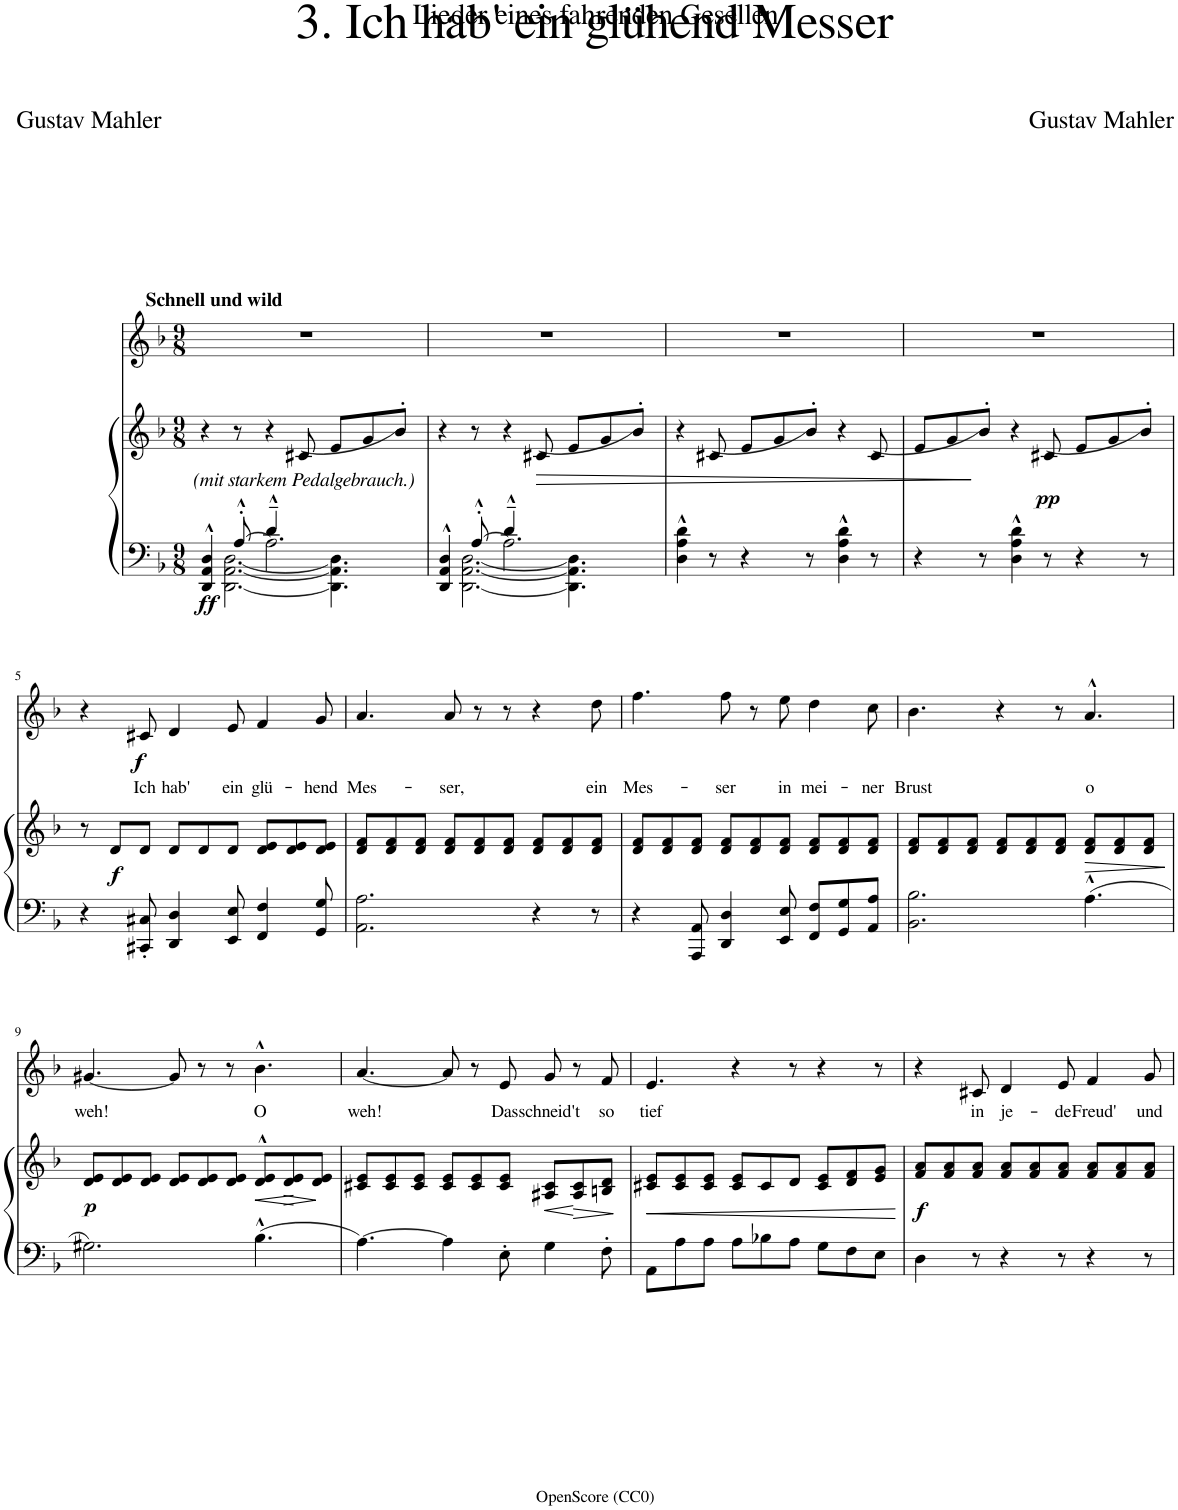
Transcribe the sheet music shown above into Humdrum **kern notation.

**kern	**kern	**dynam	**kern	**text	**dynam
*part2	*part2	*part2	*part1	*part1	*part1
*staff3	*staff2	*staff2/3	*staff1	*staff1	*staff1
*I"Piano	*	*	*I"Voice	*	*
*I'Pno	*	*	*	*	*
*clefF4	*clefG2	*	*clefG2	*	*
*k[b-]	*k[b-]	*	*k[b-]	*	*
*M9/8	*M9/8	*	*M9/8	*	*
=1	=1	=1	=1	=1	=1
*^	*	*	*	*	*
*	*^	*	*	*	*	*
!	!	!	!	!	!LO:TX:a:B:t=Schnell und wild	!	!
!	!	!	!LO:TX:b:i:t=(mit starkem Pedalgebrauch.)	!	!	!	!
!	!	!	!	!LO:DY:b=2	!	!	!
4DD/^^ 4AA/^^ 4D/^^	[2.DD\ [2.AA\ [2.D\	4.ryy	4r	ff	8%9r	.	.
[8A'>^^/	.	.	8r	.	.	.	.
4d~>^^/	.	2.A\]	4r	.	.	.	.
2ryy	.	.	(8c#X/	.	.	.	.
.	4.DD\] 4.AA\] 4.D\]	.	8e/L	.	.	.	.
.	.	.	8g/	.	.	.	.
.	.	.	8b-'>/J)	.	.	.	.
=2	=2	=2	=2	=2	=2	=2	=2
4DD/^^ 4AA/^^ 4D/^^	[2.DD\ [2.AA\ [2.D\	4.ryy	4r	.	8%9r	.	.
[8A'^^/	.	.	8r	.	.	.	.
4d~^^/	.	2.A\]	4r	.	.	.	.
!	!	!	!	!LO:HP:b	!	!	!
2ryy	.	.	(8c#X/	>	.	.	.
.	4.DD\] 4.AA\] 4.D\]	.	8e/L	.	.	.	.
.	.	.	8g/	.	.	.	.
.	.	.	8b-'>/J)	.	.	.	.
*v	*v	*v	*	*	*	*	*
=3	=3	=3	=3	=3	=3
4D\^^ 4A\^^ 4d\^^	4r	.	8%9r	.	.
8r	(8c#X/	.	.	.	.
4r	8e/L	.	.	.	.
.	8g/	.	.	.	.
8r	8b-'>/J)	.	.	.	.
4D\^^ 4A\^^ 4d\^^	4r	.	.	.	.
8r	(8c#/	.	.	.	.
=4	=4	=4	=4	=4	=4
4r	8e/L	.	8%9r	.	.
.	8g/	.	.	.	.
8r	8b-'>/J)	]	.	.	.
4D\^^ 4A\^^ 4d\^^	4r	.	.	.	.
!	!	!LO:DY:b	!	!	!
8r	(8c#X/	pp	.	.	.
4r	8e/L	.	.	.	.
.	8g/	.	.	.	.
8r	8b-'>/J)	.	.	.	.
!!LO:LB:g=z
=5	=5	=5	=5	=5	=5
4r	8r	.	4r	.	.
!	!	!LO:DY:b	!	!	!
.	8d/L	f	.	.	.
!	!	!	!	!LO:LY:b	!LO:DY:b
8CC#X/' 8C#X/'	8d/J	.	8c#X/	Ich	f
!	!	!	!	!LO:LY:b	!
4DD/ 4D/	8d/L	.	4d/	hab'	.
.	8d/	.	.	.	.
!	!	!	!	!LO:LY:b	!
8EE/ 8E/	8d/J	.	8e/	ein	.
!	!	!	!	!LO:LY:b	!
4FF/ 4F/	8d/ 8e/L	.	4f/	glü-	.
.	8d/ 8e/	.	.	.	.
!	!	!	!	!LO:LY:b	!
8GG/ 8G/	8d/ 8e/J	.	8g/	-hend	.
=6	=6	=6	=6	=6	=6
!	!	!	!	!LO:LY:b	!
2.AA\ 2.A\	8d/ 8f/L	.	4.a/	Mes-	.
.	8d/ 8f/	.	.	.	.
.	8d/ 8f/J	.	.	.	.
!	!	!	!	!LO:LY:b	!
.	8d/ 8f/L	.	8a/	-ser,	.
.	8d/ 8f/	.	8r	.	.
.	8d/ 8f/J	.	8r	.	.
4r	8d/ 8f/L	.	4r	.	.
.	8d/ 8f/	.	.	.	.
!	!	!	!	!LO:LY:b	!
8r	8d/ 8f/J	.	8dd\	ein	.
=7	=7	=7	=7	=7	=7
!	!	!	!	!LO:LY:b	!
4r	8d/ 8f/L	.	4.ff\	Mes-	.
.	8d/ 8f/	.	.	.	.
8AAA/ 8AA/	8d/ 8f/J	.	.	.	.
!	!	!	!	!LO:LY:b	!
4DD/ 4D/	8d/ 8f/L	.	8ff\	-ser	.
.	8d/ 8f/	.	8r	.	.
!	!	!	!	!LO:LY:b	!
8EE/ 8E/	8d/ 8f/J	.	8ee\	in	.
!	!	!	!	!LO:LY:b	!
8FF/ 8F/L	8d/ 8f/L	.	4dd\	mei-	.
8GG/ 8G/	8d/ 8f/	.	.	.	.
!	!	!	!	!LO:LY:b	!
8AA/ 8A/J	8d/ 8f/J	.	8cc\	-ner	.
=8	=8	=8	=8	=8	=8
!	!	!	!	!LO:LY:b	!
2.BB-\ 2.B-\	8d/ 8f/L	.	4.b-\	Brust	.
.	8d/ 8f/	.	.	.	.
.	8d/ 8f/J	.	.	.	.
.	8d/ 8f/L	.	4r	.	.
.	8d/ 8f/	.	.	.	.
.	8d/ 8f/J	.	8r	.	.
!	!	!LO:HP:b	!	!LO:LY:b	!
4.A^^\	8d/ 8f/L	>	4.a^^/	o	.
.	8d/ 8f/	.	.	.	.
.	8d/ 8f/J	.	.	.	.
.	.	]	.	.	.
!!LO:LB:g=z
=9	=9	=9	=9	=9	=9
!	!	!LO:DY:b	!	!LO:LY:b	!
2.G#X\	8d/ 8e/L	p	[4.g#X/	weh!	.
.	8d/ 8e/	.	.	.	.
.	8d/ 8e/J	.	.	.	.
.	8d/ 8e/L	.	8g#/]	.	.
.	8d/ 8e/	.	8r	.	.
.	8d/ 8e/J	.	8r	.	.
!	!	!LO:HP:b	!	!LO:LY:b	!
4.B-^^\	8d/^^ 8e/^^L	<	4.b-^^\	O	.
!	!	!LO:HP:b	!	!	!
.	8d/ 8e/	>	.	.	.
.	8d/ 8e/J	[	.	.	.
.	.	]	.	.	.
=10	=10	=10	=10	=10	=10
!	!	!	!	!LO:LY:b	!
[4.A\	8c#X/ 8e/L	.	[4.a/	weh!	.
.	8c#/ 8e/	.	.	.	.
.	8c#/ 8e/J	.	.	.	.
4A\]	8c#/ 8e/L	.	8a/]	.	.
.	8c#/ 8e/	.	8r	.	.
!	!	!	!	!LO:LY:b	!
8E'\	8c#/ 8e/J	.	8e/	Das	.
!	!	!LO:HP:b	!	!LO:LY:b	!
4G\	8A#X/ 8c#/L	<	8g/	schneid't	.
!	!	!LO:HP:b	!	!	!
.	8A#/ 8c#/	>	8r	.	.
!	!	!	!	!LO:LY:b	!
8F'\	8Bn/ 8d/J	[	8f/	so	.
.	.	]	.	.	.
=11	=11	=11	=11	=11	=11
!	!	!LO:HP:b	!	!LO:LY:b	!
8AA\L	8c#X/ 8e/L	<	4.e/	tief	.
8A\	8c#/ 8e/	.	.	.	.
8A\J	8c#/ 8e/J	.	.	.	.
8A\L	8c#/ 8e/L	.	4r	.	.
8B-X\	8c#/	.	.	.	.
8A\J	8d/J	.	8r	.	.
8G\L	8c#/ 8e/L	.	4r	.	.
8F\	8d/ 8f/	.	.	.	.
8E\J	8e/ 8g/J	.	8r	.	.
.	.	[	.	.	.
=12	=12	=12	=12	=12	=12
!	!	!LO:DY:b	!	!	!
4D\	8f/ 8a/L	f	4r	.	.
.	8f/ 8a/	.	.	.	.
!	!	!	!	!LO:LY:b	!
8r	8f/ 8a/J	.	8c#X/	in	.
!	!	!	!	!LO:LY:b	!
4r	8f/ 8a/L	.	4d/	je-	.
.	8f/ 8a/	.	.	.	.
!	!	!	!	!LO:LY:b	!
8r	8f/ 8a/J	.	8e/	-de	.
!	!	!	!	!LO:LY:b	!
4r	8f/ 8a/L	.	4f/	Freud'	.
.	8f/ 8a/	.	.	.	.
!	!	!	!	!LO:LY:b	!
8r	8f/ 8a/J	.	8g/	und	.
=	=	=	=	=	=
*-	*-	*-	*-	*-	*-
